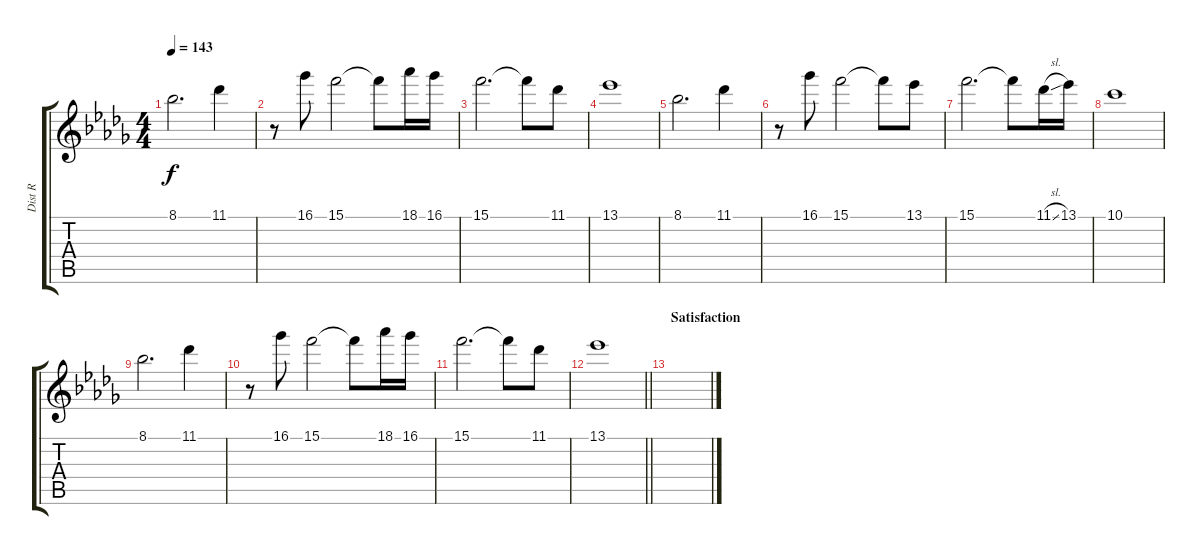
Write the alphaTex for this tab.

\track ("Dist R" "Dist R") {instrument distortionguitar}
\staff {score tabs}
\tuning (D4 A3 F3 C3 G2 C2) {hide}
\ts (4 4)
\tempo 143
\clef g2
\ks db
8.1.2{d dy f} 11.1.4 |
r.8 16.1.8 15.1.2 15.1{t}.8 18.1.16 16.1.16 |
15.1.2{d} 15.1{t}.8 11.1.8 |
13.1.1 |
8.1.2{d} 11.1.4 |
r.8 16.1.8 15.1.2 15.1{t}.8 13.1.8 |
15.1.2{d} 15.1{t}.8 11.1{sl}.16 13.1.16 |
10.1.1 |
8.1.2{d} 11.1.4 |
r.8 16.1.8 15.1.2 15.1{t}.8 18.1.16 16.1.16 |
15.1.2{d} 15.1{t}.8 11.1.8 |
\barLineRight lightlight
13.1.1 |
\section ("" "Satisfaction")
